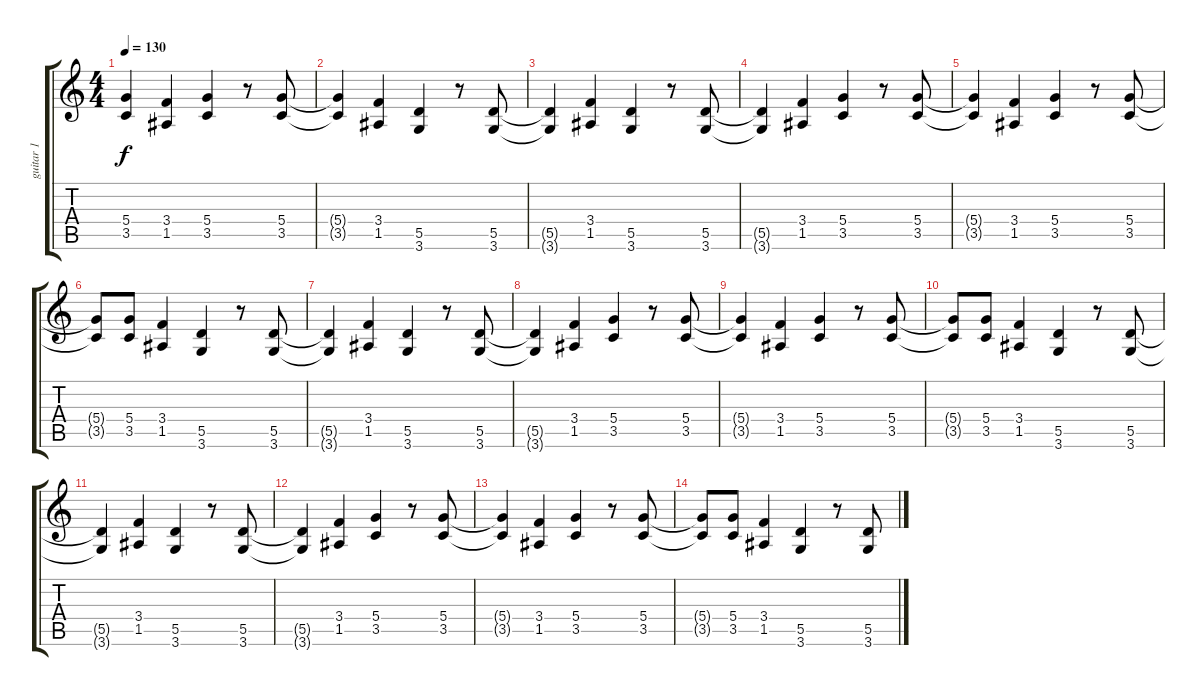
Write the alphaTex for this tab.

\track ("guitar 1" "guitar 1") {instrument distortionguitar}
\staff {score tabs}
\tuning (E4 B3 G3 D3 A2 E2) {hide}
\ts (4 4)
\tempo 130
\clef g2
\ks c
(5.4{t} 3.5{t}).4{dy f} (3.4 1.5).4 (5.4 3.5).4 r.8 (5.4 3.5).8 |
(5.4{t} 3.5{t}).4 (3.4 1.5).4 (5.5 3.6).4 r.8 (5.5 3.6).8 |
(5.5{t} 3.6{t}).4 (3.4 1.5).4 (5.5 3.6).4 r.8 (5.5 3.6).8 |
(5.5{t} 3.6{t}).4 (3.4 1.5).4 (5.4 3.5).4 r.8 (5.4 3.5).8 |
(5.4{t} 3.5{t}).4 (3.4 1.5).4 (5.4 3.5).4 r.8 (5.4 3.5).8 |
(5.4{t} 3.5{t}).8 (5.4 3.5).8 (3.4 1.5).4 (5.5 3.6).4 r.8 (5.5 3.6).8 |
(5.5{t} 3.6{t}).4 (3.4 1.5).4 (5.5 3.6).4 r.8 (5.5 3.6).8 |
(5.5{t} 3.6{t}).4 (3.4 1.5).4 (5.4 3.5).4 r.8 (5.4 3.5).8 |
(5.4{t} 3.5{t}).4 (3.4 1.5).4 (5.4 3.5).4 r.8 (5.4 3.5).8 |
(5.4{t} 3.5{t}).8 (5.4 3.5).8 (3.4 1.5).4 (5.5 3.6).4 r.8 (5.5 3.6).8 |
(5.5{t} 3.6{t}).4 (3.4 1.5).4 (5.5 3.6).4 r.8 (5.5 3.6).8 |
(5.5{t} 3.6{t}).4 (3.4 1.5).4 (5.4 3.5).4 r.8 (5.4 3.5).8 |
(5.4{t} 3.5{t}).4 (3.4 1.5).4 (5.4 3.5).4 r.8 (5.4 3.5).8 |
(5.4{t} 3.5{t}).8 (5.4 3.5).8 (3.4 1.5).4 (5.5 3.6).4 r.8 (5.5 3.6).8
